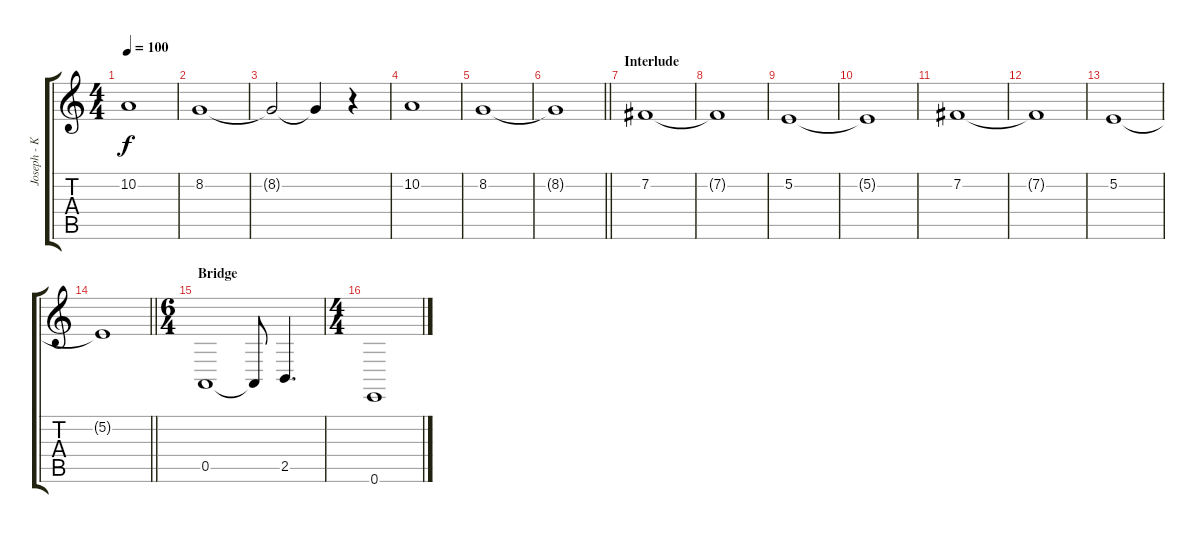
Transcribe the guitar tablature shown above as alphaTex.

\track ("Joseph - Keyboards" "Joseph - K") {instrument lead3calliope}
\staff {score tabs}
\tuning (E4 B3 G3 D3 A2 E2) {hide}
\ts (4 4)
\tempo 100
\clef g2
\ks c
10.2.1{dy f} |
8.2.1 |
8.2{t}.2 8.2{t}.4 r.4 |
10.2.1 |
8.2.1 |
\barLineRight lightlight
8.2{t}.1 |
\section ("" "Interlude")
7.2.1 |
7.2{t}.1 |
5.2.1 |
5.2{t}.1 |
7.2.1 |
7.2{t}.1 |
5.2.1 |
\barLineRight lightlight
5.2{t}.1 |
\ts (6 4)
\section ("" "Bridge")
0.5.1{instrument lead2sawtooth} 0.5{t}.8 2.5.4{d} |
\ts (4 4)
0.6.1
